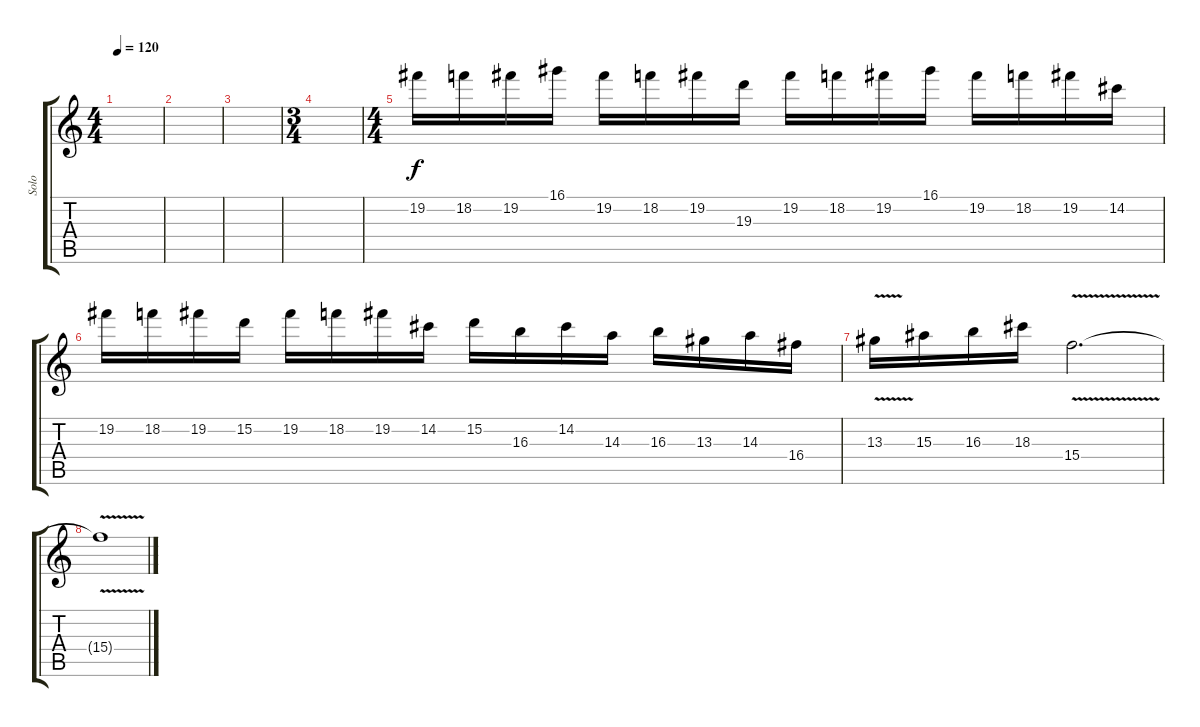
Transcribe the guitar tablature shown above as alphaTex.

\track ("Solo" "Solo") {instrument distortionguitar}
\staff {score tabs}
\tuning (E4 B3 G3 D3 A2 E2) {hide}
\ts (4 4)
\tempo 120
\clef g2
\ks c
|
|
|
\ts (3 4)
|
\ts (4 4)
19.2.16 18.2.16 19.2.16 16.1.16 19.2.16 18.2.16 19.2.16 19.3.16 19.2.16 18.2.16 19.2.16 16.1.16 19.2.16 18.2.16 19.2.16 14.2.16 |
19.2.16 18.2.16 19.2.16 15.2.16 19.2.16 18.2.16 19.2.16 14.2.16 15.2.16 16.3.16 14.2.16 14.3.16 16.3.16 13.3.16 14.3.16 16.4.16 |
13.3{v}.16 15.3.16 16.3.16 18.3.16 15.4{v}.2{d} |
15.4{t}.1
